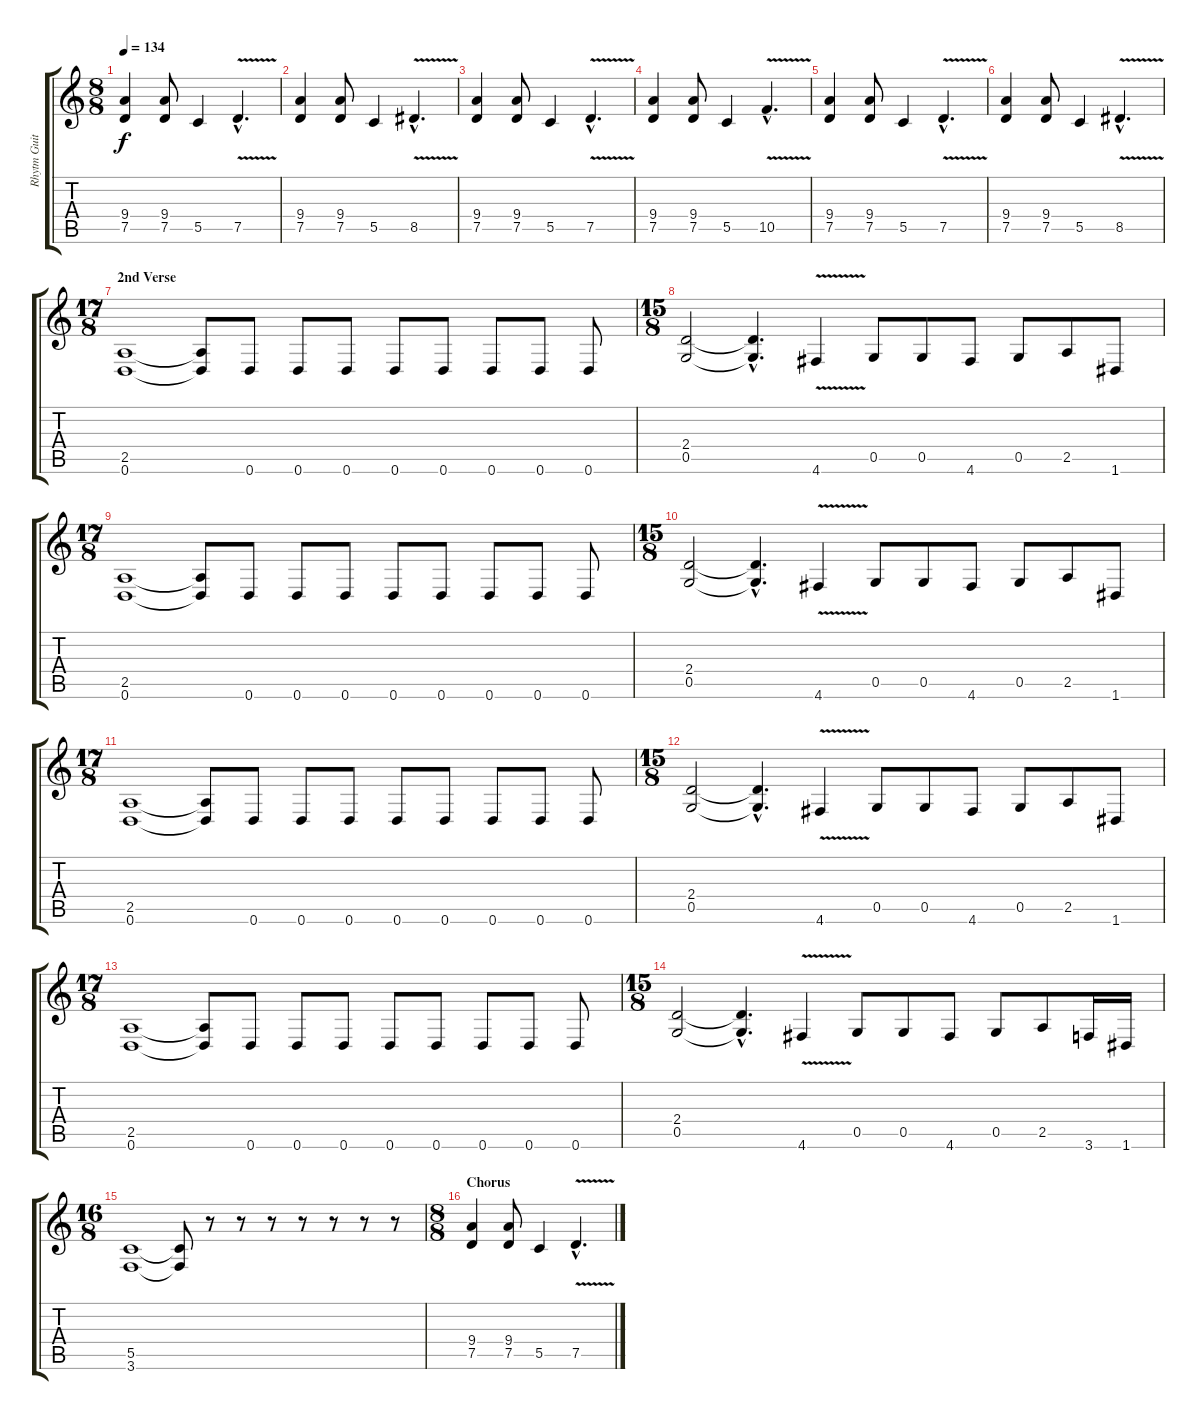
\track ("Rhytm Guitar (Hakan)" "Rhytm Guit") {instrument distortionguitar}
\staff {score tabs}
\tuning (D4 A3 F3 C3 G2 D2) {hide}
\ts (8 8)
\tempo 134
\clef g2
\ks c
(9.4 7.5).4{dy f} (9.4 7.5).8 5.5.4 7.5{v hac}.4{d} |
(9.4 7.5).4 (9.4 7.5).8 5.5.4 8.5{v hac}.4{d} |
(9.4 7.5).4 (9.4 7.5).8 5.5.4 7.5{v hac}.4{d} |
(9.4 7.5).4 (9.4 7.5).8 5.5.4 10.5{v hac}.4{d} |
(9.4 7.5).4 (9.4 7.5).8 5.5.4 7.5{v hac}.4{d} |
(9.4 7.5).4 (9.4 7.5).8 5.5.4 8.5{v hac}.4{d} |
\ts (17 8)
\section ("" "2nd Verse")
(2.5 0.6).1 (2.5{t} 0.6{t}).8 0.6.8 0.6.8 0.6.8 0.6.8 0.6.8 0.6.8 0.6.8 0.6.8 |
\ts (15 8)
(2.4 0.5).2 (2.4{hac t} 0.5{hac t}).4{d} 4.6{v}.4 0.5.8 0.5.8 4.6.8 0.5.8 2.5.8 1.6.8 |
\ts (17 8)
(2.5 0.6).1 (2.5{t} 0.6{t}).8 0.6.8 0.6.8 0.6.8 0.6.8 0.6.8 0.6.8 0.6.8 0.6.8 |
\ts (15 8)
(2.4 0.5).2 (2.4{hac t} 0.5{hac t}).4{d} 4.6{v}.4 0.5.8 0.5.8 4.6.8 0.5.8 2.5.8 1.6.8 |
\ts (17 8)
(2.5 0.6).1 (2.5{t} 0.6{t}).8 0.6.8 0.6.8 0.6.8 0.6.8 0.6.8 0.6.8 0.6.8 0.6.8 |
\ts (15 8)
(2.4 0.5).2 (2.4{hac t} 0.5{hac t}).4{d} 4.6{v}.4 0.5.8 0.5.8 4.6.8 0.5.8 2.5.8 1.6.8 |
\ts (17 8)
(2.5 0.6).1 (2.5{t} 0.6{t}).8 0.6.8 0.6.8 0.6.8 0.6.8 0.6.8 0.6.8 0.6.8 0.6.8 |
\ts (15 8)
(2.4 0.5).2 (2.4{hac t} 0.5{hac t}).4{d} 4.6{v}.4 0.5.8 0.5.8 4.6.8 0.5.8 2.5.8 3.6.16 1.6.16 |
\ts (16 8)
(5.5 3.6).1{volume 16} (5.5{t} 3.6{t}).8 r.8 r.8 r.8 r.8 r.8 r.8 r.8 |
\ts (8 8)
\section ("" "Chorus")
(9.4 7.5).4{volume 12} (9.4 7.5).8 5.5.4 7.5{v hac}.4{d}
